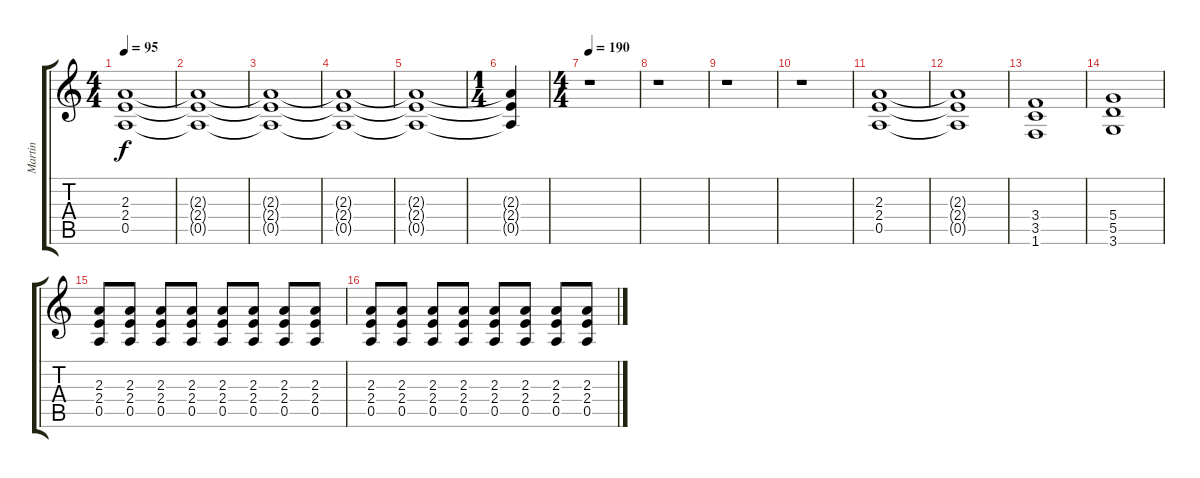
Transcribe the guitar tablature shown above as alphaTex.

\track ("Martin" "Martin") {instrument distortionguitar}
\staff {score tabs}
\tuning (E4 B3 G3 D3 A2 E2) {hide}
\ts (4 4)
\tempo 95
\clef g2
\ks c
(2.3{t} 2.4{t} 0.5{t}).1{dy f} |
(2.3{t} 2.4{t} 0.5{t}).1 |
(2.3{t} 2.4{t} 0.5{t}).1 |
(2.3{t} 2.4{t} 0.5{t}).1 |
(2.3{t} 2.4{t} 0.5{t}).1 |
\ts (1 4)
(2.3{t} 2.4{t} 0.5{t}).4 |
\ts (4 4)
\tempo 190
r.1 |
r.1 |
r.1 |
r.1 |
(2.3 2.4 0.5).1 |
(2.3{t} 2.4{t} 0.5{t}).1 |
(3.4 3.5 1.6).1 |
(5.4 5.5 3.6).1 |
(2.3 2.4 0.5).8 (2.3 2.4 0.5).8 (2.3 2.4 0.5).8 (2.3 2.4 0.5).8 (2.3 2.4 0.5).8 (2.3 2.4 0.5).8 (2.3 2.4 0.5).8 (2.3 2.4 0.5).8 |
(2.3 2.4 0.5).8 (2.3 2.4 0.5).8 (2.3 2.4 0.5).8 (2.3 2.4 0.5).8 (2.3 2.4 0.5).8 (2.3 2.4 0.5).8 (2.3 2.4 0.5).8 (2.3 2.4 0.5).8
